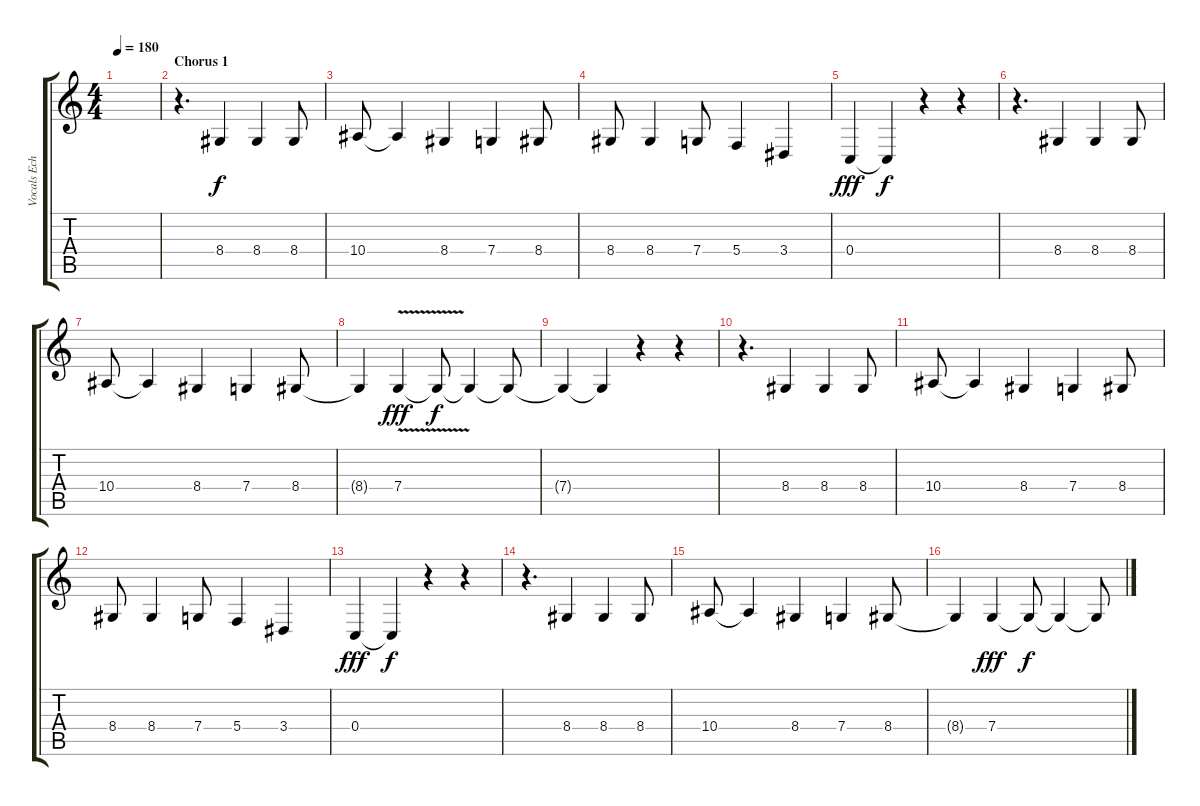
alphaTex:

\track ("Vocals Echo" "Vocals Ech") {instrument lead2sawtooth}
\staff {score tabs}
\tuning (D4 A3 F3 C3 G2 C2) {hide}
\ts (4 4)
\tempo 180
\clef g2
\ks c
|
\section ("" "Chorus 1")
r.4{d} 8.4.4 8.4.4 8.4.8 |
10.4.8 10.4{t}.4 8.4.4 7.4.4 8.4.8 |
8.4.8 8.4.4 7.4.8 5.4.4 3.4.4 |
0.4.4{dy fff} 0.4{t}.4{dy f} r.4 r.4 |
r.4{d} 8.4.4 8.4.4 8.4.8 |
10.4.8 10.4{t}.4 8.4.4 7.4.4 8.4.8 |
8.4{t}.4 7.4{v}.4{dy fff} 7.4{t}.8{dy f} 7.4{t}.4 7.4{t}.8 |
7.4{t}.4 7.4{t}.4 r.4 r.4 |
r.4{d} 8.4.4 8.4.4 8.4.8 |
10.4.8 10.4{t}.4 8.4.4 7.4.4 8.4.8 |
8.4.8 8.4.4 7.4.8 5.4.4 3.4.4 |
0.4.4{dy fff} 0.4{t}.4{dy f} r.4 r.4 |
r.4{d} 8.4.4 8.4.4 8.4.8 |
10.4.8 10.4{t}.4 8.4.4 7.4.4 8.4.8 |
8.4{t}.4 7.4.4{dy fff} 7.4{t}.8{dy f} 7.4{t}.4 7.4{t}.8
